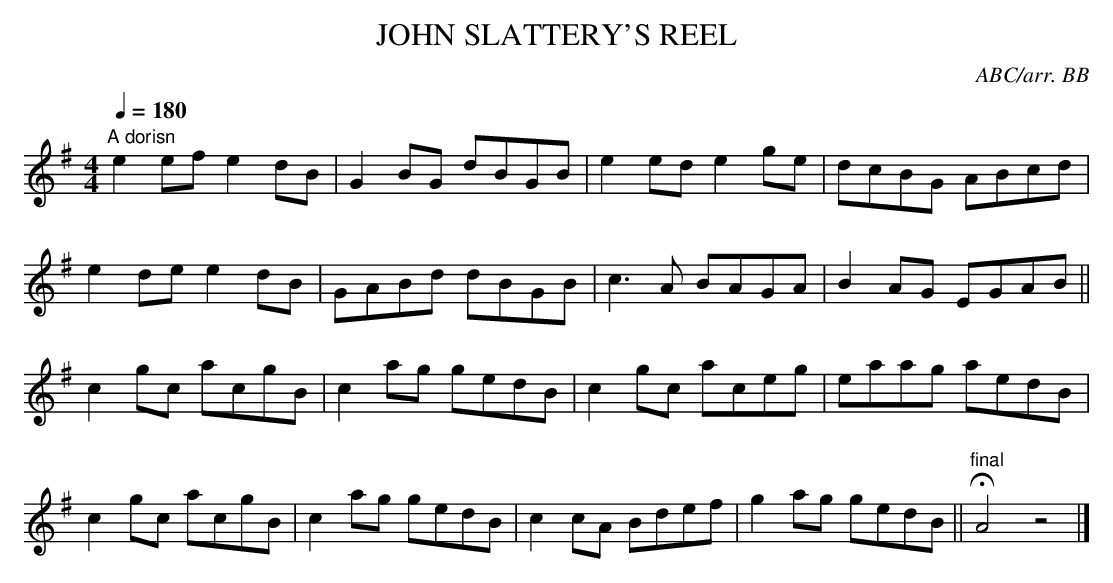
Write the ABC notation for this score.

X:1
T:JOHN SLATTERY'S REEL
C:ABC/arr. BB
M:4/4
Q:1/4=180
K:G
"A dorisn"
e2ef e2dB|G2BG dBGB|e2ed e2ge|dcBG ABcd|
e2de e2dB|GABd dBGB|c3A BAGA|B2AG EGAB||
c2gc acgB|c2ag gedB|c2gc aceg|eaag aedB|
c2gc acgB|c2ag gedB|c2cA Bdef|g2ag gedB||\
"final"HA4z4|]
